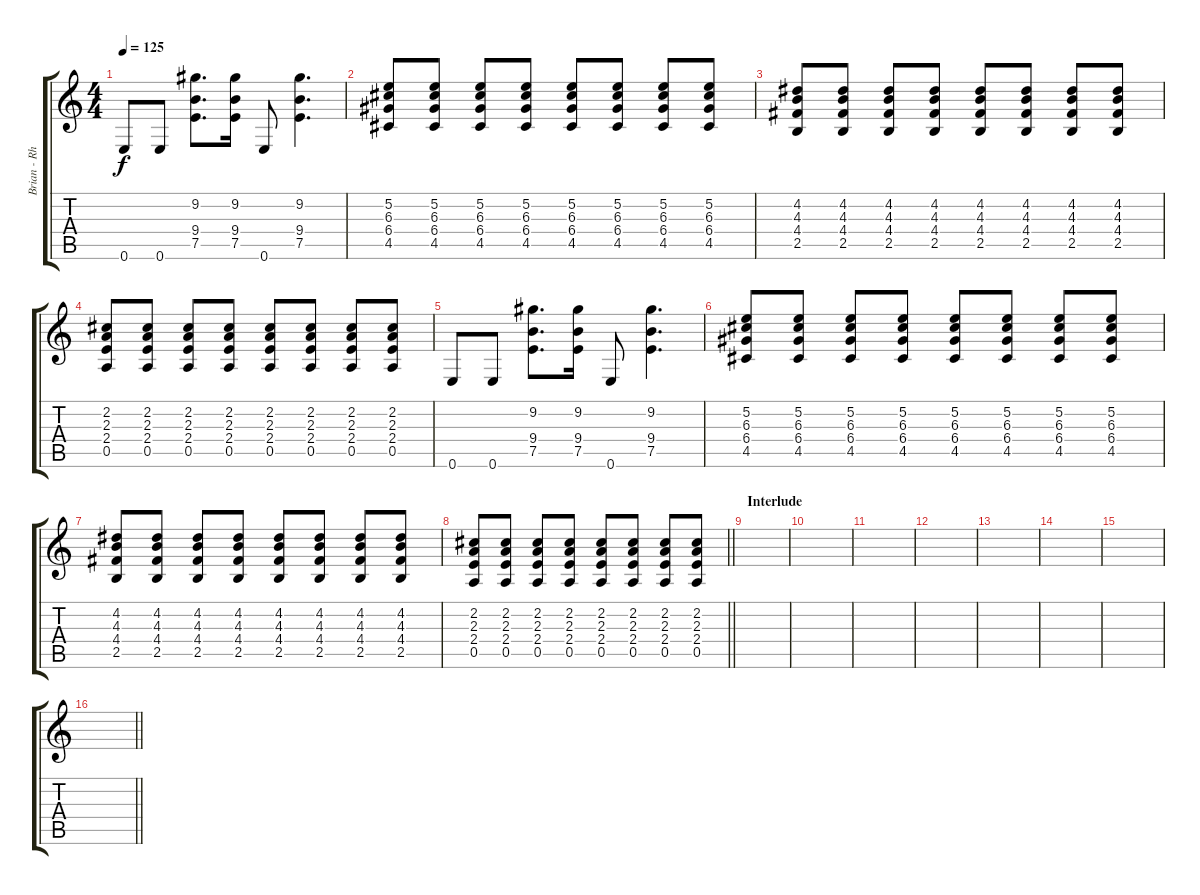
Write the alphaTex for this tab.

\track ("Brian - Rhythm Guitar" "Brian - Rh") {instrument electricguitarjazz}
\staff {score tabs}
\tuning (E4 B3 G3 D3 A2 E2) {hide}
\ts (4 4)
\tempo 125
\clef g2
\ks c
0.6.8{dy f} 0.6.8 (9.2 9.4 7.5).8{d} (9.2 9.4 7.5).16 0.6.8 (9.2 9.4 7.5).4{d} |
(5.2 6.3 6.4 4.5).8 (5.2 6.3 6.4 4.5).8 (5.2 6.3 6.4 4.5).8 (5.2 6.3 6.4 4.5).8 (5.2 6.3 6.4 4.5).8 (5.2 6.3 6.4 4.5).8 (5.2 6.3 6.4 4.5).8 (5.2 6.3 6.4 4.5).8 |
(4.2 4.3 4.4 2.5).8 (4.2 4.3 4.4 2.5).8 (4.2 4.3 4.4 2.5).8 (4.2 4.3 4.4 2.5).8 (4.2 4.3 4.4 2.5).8 (4.2 4.3 4.4 2.5).8 (4.2 4.3 4.4 2.5).8 (4.2 4.3 4.4 2.5).8 |
(2.2 2.3 2.4 0.5).8 (2.2 2.3 2.4 0.5).8 (2.2 2.3 2.4 0.5).8 (2.2 2.3 2.4 0.5).8 (2.2 2.3 2.4 0.5).8 (2.2 2.3 2.4 0.5).8 (2.2 2.3 2.4 0.5).8 (2.2 2.3 2.4 0.5).8 |
0.6.8 0.6.8 (9.2 9.4 7.5).8{d} (9.2 9.4 7.5).16 0.6.8 (9.2 9.4 7.5).4{d} |
(5.2 6.3 6.4 4.5).8 (5.2 6.3 6.4 4.5).8 (5.2 6.3 6.4 4.5).8 (5.2 6.3 6.4 4.5).8 (5.2 6.3 6.4 4.5).8 (5.2 6.3 6.4 4.5).8 (5.2 6.3 6.4 4.5).8 (5.2 6.3 6.4 4.5).8 |
(4.2 4.3 4.4 2.5).8 (4.2 4.3 4.4 2.5).8 (4.2 4.3 4.4 2.5).8 (4.2 4.3 4.4 2.5).8 (4.2 4.3 4.4 2.5).8 (4.2 4.3 4.4 2.5).8 (4.2 4.3 4.4 2.5).8 (4.2 4.3 4.4 2.5).8 |
\barLineRight lightlight
(2.2 2.3 2.4 0.5).8 (2.2 2.3 2.4 0.5).8 (2.2 2.3 2.4 0.5).8 (2.2 2.3 2.4 0.5).8 (2.2 2.3 2.4 0.5).8 (2.2 2.3 2.4 0.5).8 (2.2 2.3 2.4 0.5).8 (2.2 2.3 2.4 0.5).8 |
\section ("" "Interlude")
|
|
|
|
|
|
|
\barLineRight lightlight
